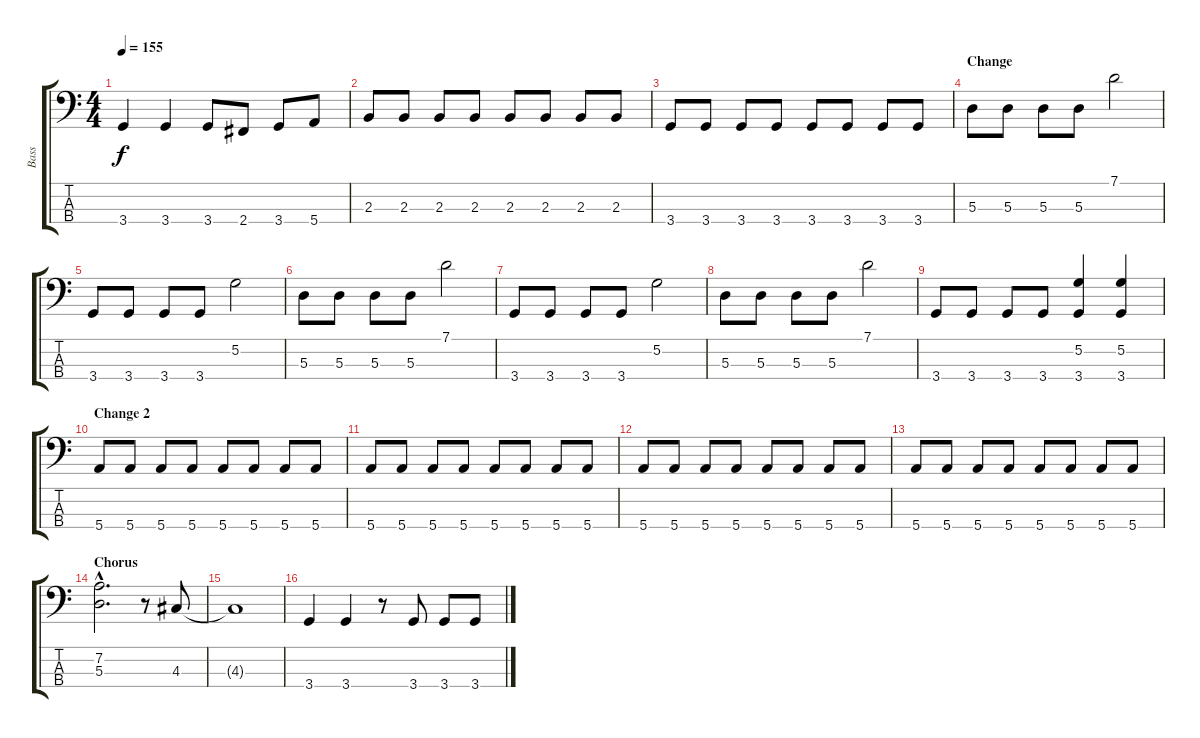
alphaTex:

\track ("Bass" "Bass") {instrument electricbasspick}
\staff {score tabs}
\tuning (G2 D2 A1 E1) {hide}
\ts (4 4)
\tempo 155
\clef f4
\ks c
3.4.4{dy f} 3.4.4 3.4.8 2.4.8 3.4.8 5.4.8 |
2.3.8 2.3.8 2.3.8 2.3.8 2.3.8 2.3.8 2.3.8 2.3.8 |
3.4.8 3.4.8 3.4.8 3.4.8 3.4.8 3.4.8 3.4.8 3.4.8 |
\section ("" "Change")
5.3.8 5.3.8 5.3.8 5.3.8 7.1.2 |
3.4.8 3.4.8 3.4.8 3.4.8 5.2.2 |
5.3.8 5.3.8 5.3.8 5.3.8 7.1.2 |
3.4.8 3.4.8 3.4.8 3.4.8 5.2.2 |
5.3.8 5.3.8 5.3.8 5.3.8 7.1.2 |
3.4.8 3.4.8 3.4.8 3.4.8 (5.2 3.4).4 (5.2 3.4).4 |
\section ("" "Change 2")
5.4.8 5.4.8 5.4.8 5.4.8 5.4.8 5.4.8 5.4.8 5.4.8 |
5.4.8 5.4.8 5.4.8 5.4.8 5.4.8 5.4.8 5.4.8 5.4.8 |
5.4.8 5.4.8 5.4.8 5.4.8 5.4.8 5.4.8 5.4.8 5.4.8 |
5.4.8 5.4.8 5.4.8 5.4.8 5.4.8 5.4.8 5.4.8 5.4.8 |
\section ("" "Chorus")
(7.2{hac} 5.3{hac}).2{d} r.8 4.3.8 |
4.3{t}.1 |
3.4.4 3.4.4 r.8 3.4.8 3.4.8 3.4.8
